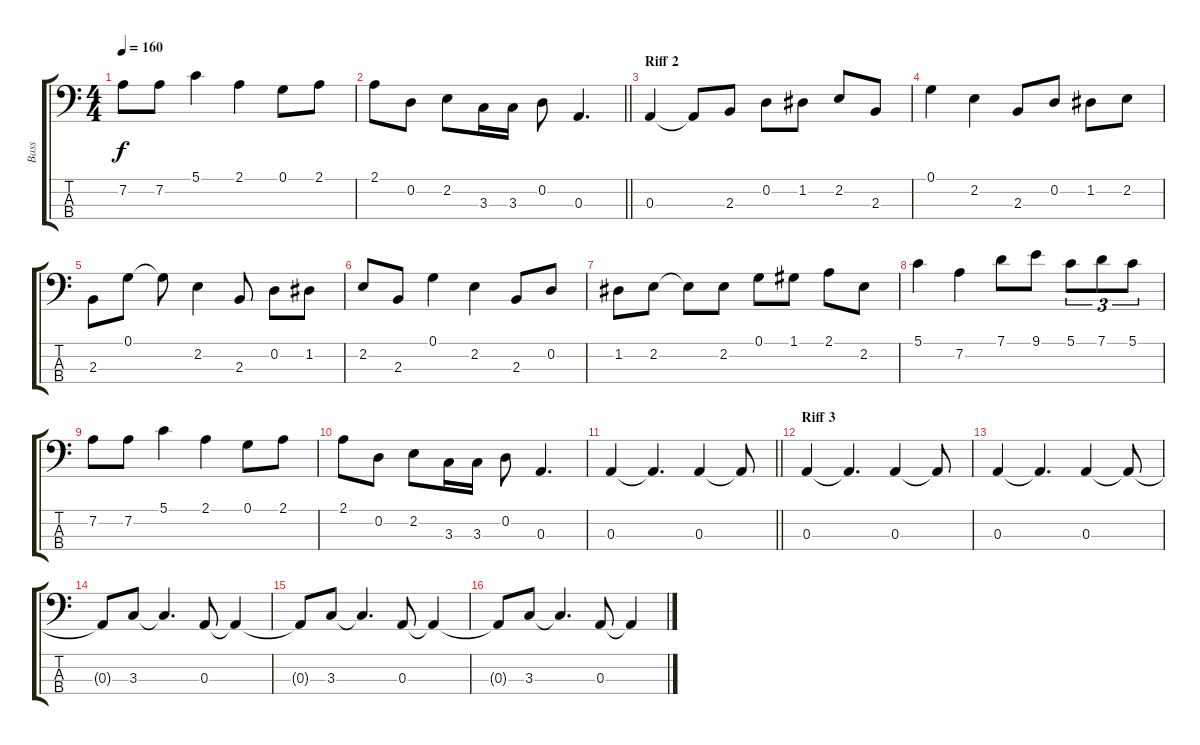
\track ("Bass" "Bass") {instrument electricbassfinger}
\staff {score tabs}
\tuning (G2 D2 A1 E1) {hide}
\ts (4 4)
\tempo 160
\clef f4
\ks c
7.2.8{dy f} 7.2.8 5.1.4 2.1.4 0.1.8 2.1.8 |
\barLineRight lightlight
2.1.8 0.2.8 2.2.8 3.3.16 3.3.16 0.2.8 0.3.4{d} |
\section ("" "Riff 2")
0.3.4 0.3{t}.8 2.3.8 0.2.8 1.2.8 2.2.8 2.3.8 |
0.1.4 2.2.4 2.3.8 0.2.8 1.2.8 2.2.8 |
2.3.8 0.1.8 0.1{t}.8 2.2.4 2.3.8 0.2.8 1.2.8 |
2.2.8 2.3.8 0.1.4 2.2.4 2.3.8 0.2.8 |
1.2.8 2.2.8 2.2{t}.8 2.2.8 0.1.8 1.1.8 2.1.8 2.2.8 |
5.1.4 7.2.4 7.1.8 9.1.8 5.1.8{tu (3 2)} 7.1.8{tu (3 2)} 5.1.8{tu (3 2)} |
7.2.8 7.2.8 5.1.4 2.1.4 0.1.8 2.1.8 |
2.1.8 0.2.8 2.2.8 3.3.16 3.3.16 0.2.8 0.3.4{d} |
\barLineRight lightlight
0.3.4 0.3{t}.4{d} 0.3.4 0.3{t}.8 |
\section ("" "Riff 3")
0.3.4 0.3{t}.4{d} 0.3.4 0.3{t}.8 |
0.3.4 0.3{t}.4{d} 0.3.4 0.3{t}.8 |
0.3{t}.8 3.3.8 3.3{t}.4{d} 0.3.8 0.3{t}.4 |
0.3{t}.8 3.3.8 3.3{t}.4{d} 0.3.8 0.3{t}.4 |
0.3{t}.8 3.3.8 3.3{t}.4{d} 0.3.8 0.3{t}.4
